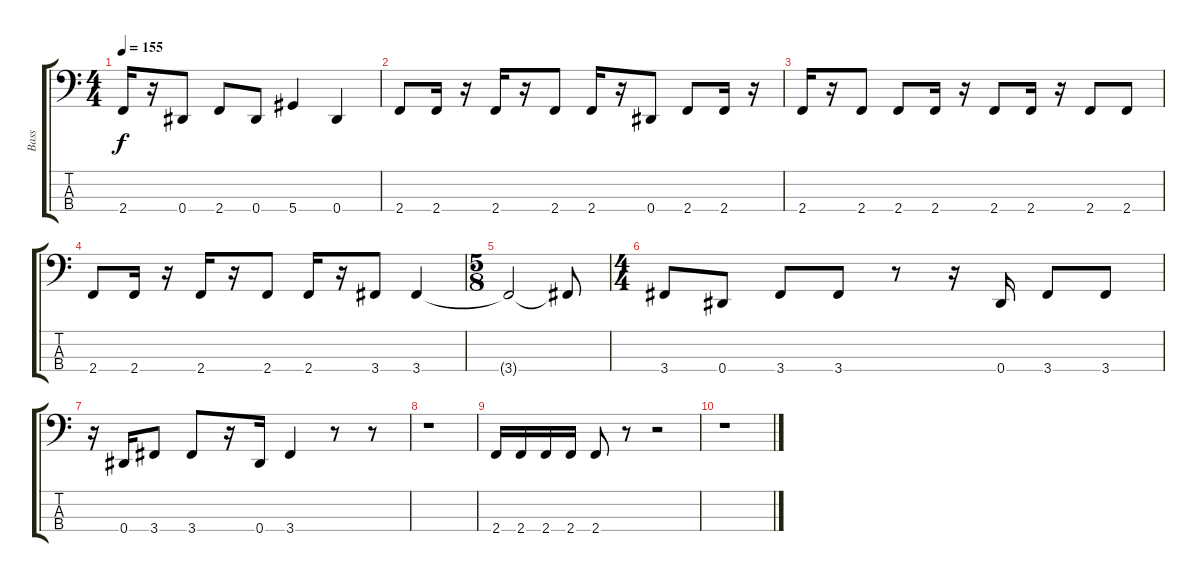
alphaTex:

\track ("Bass" "Bass") {instrument electricbassfinger}
\staff {score tabs}
\tuning (Gb2 Db2 Ab1 Eb1) {hide}
\ts (4 4)
\tempo 155
\clef f4
\ks c
2.4.16{dy f} r.16 0.4.8 2.4.8 0.4.8 5.4.4 0.4.4 |
2.4.8 2.4.16 r.16 2.4.16 r.16 2.4.8 2.4.16 r.16 0.4.8 2.4.8 2.4.16 r.16 |
2.4.16 r.16 2.4.8 2.4.8 2.4.16 r.16 2.4.8 2.4.16 r.16 2.4.8 2.4.8 |
2.4.8 2.4.16 r.16 2.4.16 r.16 2.4.8 2.4.16 r.16 3.4.8 3.4.4 |
\ts (5 8)
3.4{t}.2 3.4{t}.8 |
\ts (4 4)
3.4.8 0.4.8 3.4.8 3.4.8 r.8 r.16 0.4.16 3.4.8 3.4.8 |
r.16 0.4.16 3.4.8 3.4.8 r.16 0.4.16 3.4.4 r.8 r.8 |
r.1 |
2.4.16 2.4.16 2.4.16 2.4.16 2.4.8 r.8 r.2 |
r.1
